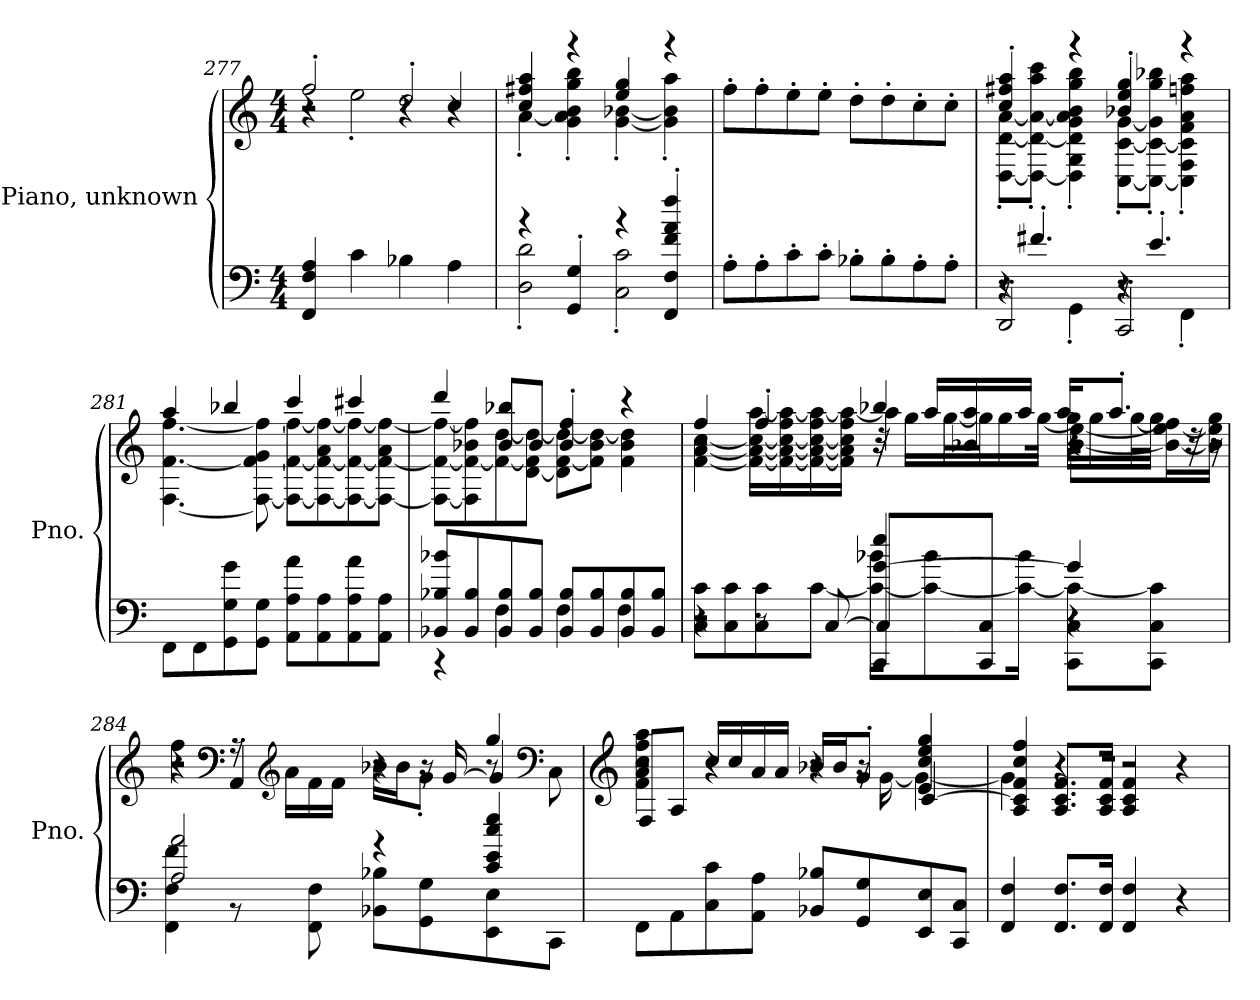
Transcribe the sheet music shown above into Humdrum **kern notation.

**kern	**kern
*part1	*part1
*staff2	*staff1
*I"Piano, unknown	*
*I'Pno.	*
*clefF4	*clefG2
*k[]	*k[]
*M4/4	*M4/4
=277	=277
*	*^
*	*	*^
4FF/ 4F/ 4A/	2ff'/	4r	2r
4c\	.	2ee'\	.
4B-X\	2dd'/	.	4r
4A\	.	4r	4cc/
*	*	*v	*v
=278	=278	=278
*^	*	*
4r	2D\' 2d\'	4cc/ 4ff#X/ 4aa/	[4a'\
4GG/' 4G/'	.	4r	4g\' 4a\]' 4b\' 4gg\' 4bb\'
4r	2C\' 2c\'	4ee/ 4gg/	[4g\' [4b-X\'
4FF/' 4F/' 4f/' 4a/' 4ff/'	.	4r	4g\]' 4b-\]' 4aa\'
*v	*v	*	*
*	*v	*v
=279	=279
8A'\L	8ff'\L
8A'\	8ff'\
8c'\	8ee'\
8c'\J	8ee'\J
8B-X'\L	8dd'\L
8B-'\	8dd'\
8A'\	8cc'\
8A'\J	8cc'\J
!!LO:LB:g=z
=280	=280
*^	*^
*	*^	*	*
8r	4r	2DD'/	4cc/' 4ff#X/' 4aa/'	[8D\' [8d\' [8a\'L
4.f#X'/	.	.	.	8D\_' 8d\_' 8a\_' 8aa\' 8ccc\'J
.	4GG'\	.	4r	4D\]' 4G\' 4d\]' 4g\' 4a\]' 4b\' 4gg\' 4bb\'
8r	4r	2CC'/	4b-X/' 4ee/' 4gg/'	[8C\' [8c\' [8g\'L
4.e'/	.	.	.	8C\_' 8c\_' 8g\]' 8gg\' 8bb-X\'J
.	4FF'\	.	4r	4C\]' 4F\' 4c\]' 4f\' 4a\' 4ffn\' 4aa\'
*v	*v	*v	*	*
=281	=281	=281
8FF\L	4aa/	[4.F\ [4.f\ [4.ff\
8FF\	.	.
8GG\ 8G\ 8g\	4bb-X/	.
8GG\ 8G\J	.	8F\_ 8f\_ 8g\ 8ff\_
8AA\ 8A\ 8a\L	4ccc/	8F\_ 8f\_ 8ff\_L
8AA\ 8A\	.	8F\_ 8f\_ 8a\ 8ff\_
8AA\ 8A\ 8a\	4ccc#X/	8F\_ 8f\_ 8ff\_
8AA\ 8A\J	.	8F\_ 8f\_ 8a\ 8ff\_J
=282	=282	=282
*^	*	*
8BB-X/ 8B-X/ 8b-X/L	4r	4ddd/	8F\_ 8f\_ 8ff\_L
8BB-/ 8B-/	.	.	8F\] 8f\_ 8b-X\ 8ff\]
8BB-/ 8B-/	4F\	8b-/ 8bb-X/L	8f\_ [8dd\
8BB-/ 8B-/J	.	8b-/J	[8d\ 8f\] 8dd\_J
8BB-/ 8B-/L	4F\	4b-/' 4ff/'	8d\] [8f\ 8dd\_L
8BB-/ 8B-/	.	.	8f\] 8b-\ 8dd\_J
8BB-/ 8B-/	4F\	4r	4f\ 4b-\ 4dd\]
8BB-/ 8B-/J	.	.	.
!!LO:PB:g=z
=283	=283	=283	=283
*	*^	*^	*^
2r	8C\ 8c\L	4r	4ff/	2r	2r	[4f\ [4a\ [4cc\
.	8C\ 8c\	.	.	.	.	.
.	8C\ 8c\	8r	4ff'/	.	.	16f\_ 16a\_ 16cc\_ [16aa\LL
.	.	.	.	.	.	16f\_ 16a\_ 16cc\_ 16ff\ 16aa\_
.	[8c\J	[8C/	.	.	.	16f\_ 16a\_ 16cc\_ 16ff\ 16aa\_
.	.	.	.	.	.	16f\] 16a\] 16cc\] 16ff\ 16aa\_JJ
4CC/ [4g/ 4ee/	16c\_ 16b-X\KL	8C/L]	4bb-X/	32r	16r	4aa\]
.	.	.	.	16gg\LL	.	.
.	8c\_ 8b-\	.	.	.	16aa/LL	.
.	.	.	.	[32gg\L	.	.
.	.	8CC/ 8C/J	.	32gg\J]	16b-X/ 16aa/	.
.	.	.	.	16gg\	.	.
.	16c\_ 16b-\Jk	.	.	.	16aa/JJ	.
.	.	.	.	[32gg\JJk	.	.
4g/]	8CC\ 8C\ 8c\_L	4r	4r	32gg\KLL]	16aa/KL	[8b-\ [8ee\L
.	.	.	.	16gg\	.	.
.	.	.	.	.	8.aa'/J	.
.	.	.	.	[32gg\L	.	.
.	8CC\ 8C\ 8c\]J	.	.	32gg\JJJ]	.	16b-\_ 16ee\_ 16ff\L
.	.	.	.	32r	.	.
.	.	.	.	16r	.	16b-\] 16ee\] 16gg\JJ
*	*v	*v	*	*	*	*
*	*	*	*	*v	*v
!!LO:LB:g=z
=284	=284	=284	=284	=284
2A/ 2a/	4FF\ 4F\ 4f\	2r	4ff\	4r
*	*	*clefF4	*	*
.	8r	.	16r	4AA'/
*	*	*clefG2	*	*
.	.	.	16a\LL	.
.	8FF\ 8F\	.	16f\	.
.	.	.	16f\JJ	.
4r	8BB-X\ 8B-X\L	4r	16b-X\LL	8r
.	.	.	16b-\J	.
.	8GG\ 8G\	.	8g'\J	16r
.	.	.	.	[16g/
4c/ 4e/ 4cc/ 4ee/	8EE\ 8E\	4gg/	8r	4g/]
*	*	*clefF4	*	*
.	8CC\J	.	8C\	.
*v	*v	*	*	*
=285	=285	=285	=285
*	*clefG2	*	*
8FF\L	2r	4f\ 4a\ 4cc\ 4ff\ 4aa\	8F/L
8AA\	.	.	8A/J
8C\ 8c\	.	4r	16cc/LL
.	.	.	16cc/
8AA\ 8A\J	.	.	16a/
.	.	.	16a/JJ
8BB-X/ 8B-X/L	4r	8r	16b-X/LL
.	.	.	16b-/J
8GG/ 8G/	.	16r	8g'/J
.	.	[16g\	.
8EE/ 8E/	4e/ 4cc/ 4ee/ 4gg/	4g\_	[4c/
8CC/ 8C/J	.	.	.
=286	=286	=286	=286
4FF/ 4F/	1r	4g\]	4A/ 4c/] 4f/ 4cc/ 4ff/
8.FF/ 8.F/L	.	4r	8.A/ 8.c/ 8.f/L
16FF/ 16F/Jk	.	.	16A/ 16c/ 16f/Jk
4FF/ 4F/	.	2r	4A/ 4c/ 4f/
4r	.	.	4r
*	*v	*v	*v
=	=
*-	*-
